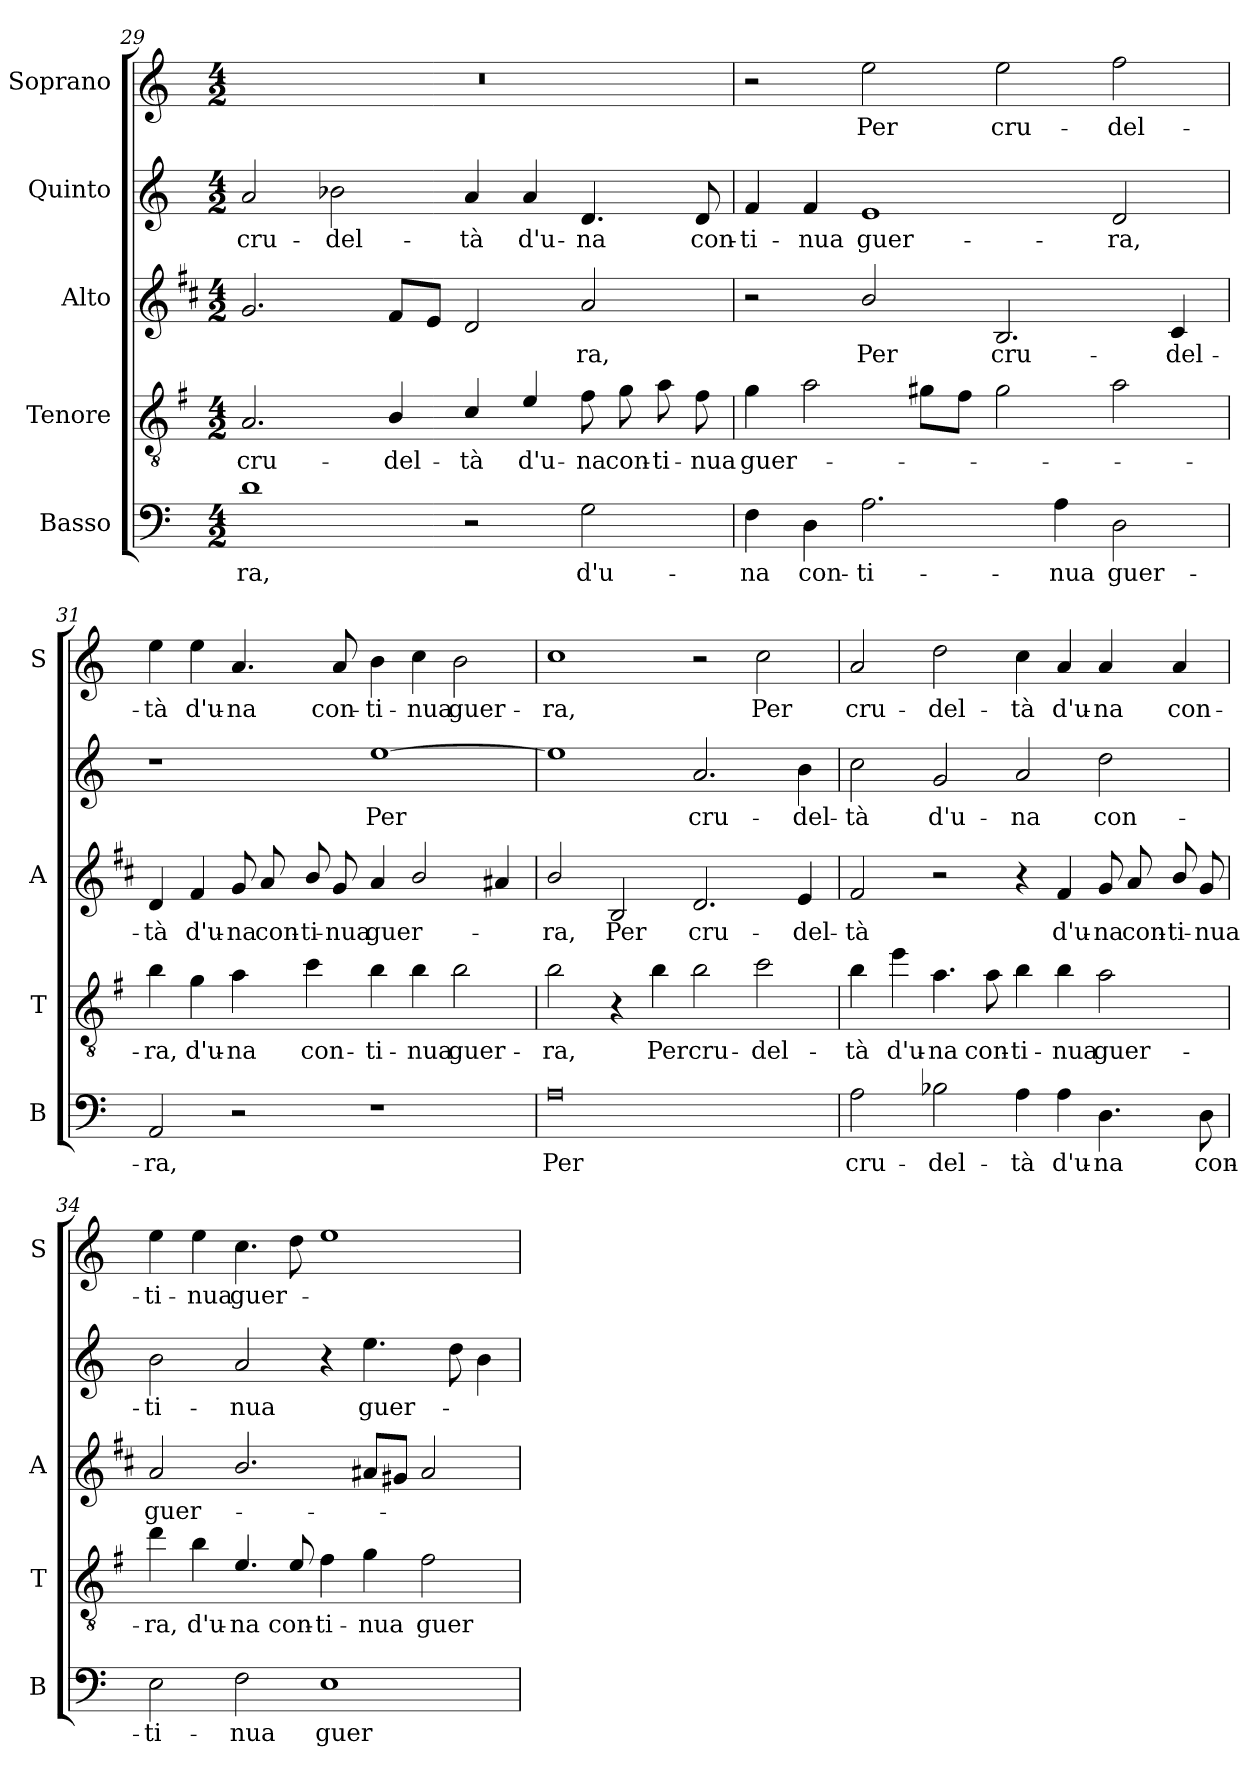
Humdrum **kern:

**kern	**text	**kern	**text	**kern	**text	**kern	**text	**kern	**text
*part5	*part5	*part4	*part4	*part3	*part3	*part2	*part2	*part1	*part1
*staff5	*staff5	*staff4	*staff4	*staff3	*staff3	*staff2	*staff2	*staff1	*staff1
*I"Basso	*	*I"Tenore	*	*I"Alto	*	*I"Quinto	*	*I"Soprano	*
*I'B	*	*I'T	*	*I'A	*	*	*	*I'S	*
*clefF4	*	*clefGv2	*	*clefG2	*	*clefG2	*	*clefG2	*
*	*	*ITrd4c7	*	*ITrd1c2	*	*	*	*	*
*k[]	*	*k[]	*	*k[]	*	*k[]	*	*k[]	*
*C:	*	*C:	*	*C:	*	*C:	*	*C:	*
*M4/2	*	*M4/2	*	*M4/2	*	*M4/2	*	*M4/2	*
=29	=29	=29	=29	=29	=29	=29	=29	=29	=29
!	!LO:LY:b	!	!LO:LY:b	!	!	!	!LO:LY:b	!	!
1d	-ra,	2.D/	cru-	2.f/	.	2a/	cru-	0r	.
!	!	!	!	!	!	!	!LO:LY:b	!	!
.	.	.	.	.	.	2b-X\	-del-	.	.
!	!	!	!LO:LY:b	!	!	!	!	!	!
.	.	4E/	-del-	8e/L	.	.	.	.	.
.	.	.	.	8d/J	.	.	.	.	.
!	!	!	!LO:LY:b	!	!	!	!LO:LY:b	!	!
2r	.	4F/	-tà	2c/	.	4a/	-tà	.	.
!	!	!	!LO:LY:b	!	!	!	!LO:LY:b	!	!
.	.	4A/	d'u-	.	.	4a/	d'u-	.	.
!	!LO:LY:b	!	!LO:LY:b	!	!LO:LY:b	!	!LO:LY:b	!	!
2G\	d'u-	8B\	-na	2g/	-ra,	4.d/	-na	.	.
!	!	!	!LO:LY:b	!	!	!	!	!	!
.	.	8c\	con-	.	.	.	.	.	.
!	!	!	!LO:LY:b	!	!	!	!	!	!
.	.	8d\	-ti-	.	.	.	.	.	.
!	!	!	!LO:LY:b	!	!	!	!LO:LY:b	!	!
.	.	8B\	-nua	.	.	8d/	con-	.	.
=30	=30	=30	=30	=30	=30	=30	=30	=30	=30
!	!LO:LY:b	!	!LO:LY:b	!	!	!	!LO:LY:b	!	!
4F\	-na	4c\	guer-	2r	.	4f/	-ti-	2r	.
!	!LO:LY:b	!	!	!	!	!	!LO:LY:b	!	!
4D\	con-	2d\	.	.	.	4f/	-nua	.	.
!	!LO:LY:b	!	!	!	!LO:LY:b	!	!LO:LY:b	!	!LO:LY:b
2.A\	-ti-	.	.	2a/	Per	1e	guer-	2ee\	Per
.	.	8c#X\L	.	.	.	.	.	.	.
.	.	8B\J	.	.	.	.	.	.	.
!	!	!	!	!	!LO:LY:b	!	!	!	!LO:LY:b
.	.	2c#\	.	2.A/	cru-	.	.	2ee\	cru-
!	!LO:LY:b	!	!	!	!	!	!	!	!
4A\	-nua	.	.	.	.	.	.	.	.
!	!LO:LY:b	!	!	!	!	!	!LO:LY:b	!	!LO:LY:b
2D\	guer-	2d\	.	.	.	2d/	-ra,	2ff\	-del-
!	!	!	!	!	!LO:LY:b	!	!	!	!
.	.	.	.	4B/	-del-	.	.	.	.
!!LO:LB:g=z
=31	=31	=31	=31	=31	=31	=31	=31	=31	=31
!	!LO:LY:b	!	!LO:LY:b	!	!LO:LY:b	!	!	!	!LO:LY:b
2AA/	-ra,	4e\	-ra,	4c/	-tà	1r	.	4ee\	-tà
!	!	!	!LO:LY:b	!	!LO:LY:b	!	!	!	!LO:LY:b
.	.	4c\	d'u-	4e/	d'u-	.	.	4ee\	d'u-
!	!	!	!LO:LY:b	!	!LO:LY:b	!	!	!	!LO:LY:b
2r	.	4d\	-na	8f/	-na	.	.	4.a/	-na
!	!	!	!	!	!LO:LY:b	!	!	!	!
.	.	.	.	8g/	con-	.	.	.	.
!	!	!	!LO:LY:b	!	!LO:LY:b	!	!	!	!
.	.	4f\	con-	8a/	-ti-	.	.	.	.
!	!	!	!	!	!LO:LY:b	!	!	!	!LO:LY:b
.	.	.	.	8f/	-nua	.	.	8a/	con-
!	!	!	!LO:LY:b	!	!LO:LY:b	!	!LO:LY:b	!	!LO:LY:b
1r	.	4e\	-ti-	4g/	guer-	[1ee	Per	4b\	-ti-
!	!	!	!LO:LY:b	!	!	!	!	!	!LO:LY:b
.	.	4e\	-nua	2a/	.	.	.	4cc\	-nua
!	!	!	!LO:LY:b	!	!	!	!	!	!LO:LY:b
.	.	2e\	guer-	.	.	.	.	2b\	guer-
.	.	.	.	4g#X/	.	.	.	.	.
=32	=32	=32	=32	=32	=32	=32	=32	=32	=32
!	!LO:LY:b	!	!LO:LY:b	!	!LO:LY:b	!	!	!	!LO:LY:b
0A	Per	2e\	-ra,	2a/	-ra,	1ee]	.	1cc	-ra,
!	!	!	!	!	!LO:LY:b	!	!	!	!
.	.	4r	.	2A/	Per	.	.	.	.
!	!	!	!LO:LY:b	!	!	!	!	!	!
.	.	4e\	Per	.	.	.	.	.	.
!	!	!	!LO:LY:b	!	!LO:LY:b	!	!LO:LY:b	!	!
.	.	2e\	cru-	2.c/	cru-	2.a/	cru-	2r	.
!	!	!	!LO:LY:b	!	!	!	!	!	!LO:LY:b
.	.	2f\	-del-	.	.	.	.	2cc\	Per
!	!	!	!	!	!LO:LY:b	!	!LO:LY:b	!	!
.	.	.	.	4d/	-del-	4b\	-del-	.	.
=33	=33	=33	=33	=33	=33	=33	=33	=33	=33
!	!LO:LY:b	!	!LO:LY:b	!	!LO:LY:b	!	!LO:LY:b	!	!LO:LY:b
2A\	cru-	4e\	-tà	2e/	-tà	2cc\	-tà	2a/	cru-
!	!	!	!LO:LY:b	!	!	!	!	!	!
.	.	4a\	d'u-	.	.	.	.	.	.
!	!LO:LY:b	!	!LO:LY:b	!	!	!	!LO:LY:b	!	!LO:LY:b
2B-X\	-del-	4.d\	-na	2r	.	2g/	d'u-	2dd\	-del-
!	!	!	!LO:LY:b	!	!	!	!	!	!
.	.	8d\	con-	.	.	.	.	.	.
!	!LO:LY:b	!	!LO:LY:b	!	!	!	!LO:LY:b	!	!LO:LY:b
4A\	-tà	4e\	-ti-	4r	.	2a/	-na	4cc\	-tà
!	!LO:LY:b	!	!LO:LY:b	!	!LO:LY:b	!	!	!	!LO:LY:b
4A\	d'u-	4e\	-nua	4e/	d'u-	.	.	4a/	d'u-
!	!LO:LY:b	!	!LO:LY:b	!	!LO:LY:b	!	!LO:LY:b	!	!LO:LY:b
4.D\	-na	2d\	guer-	8f/	-na	2dd\	con-	4a/	-na
!	!	!	!	!	!LO:LY:b	!	!	!	!
.	.	.	.	8g/	con-	.	.	.	.
!	!	!	!	!	!LO:LY:b	!	!	!	!LO:LY:b
.	.	.	.	8a/	-ti-	.	.	4a/	con-
!	!LO:LY:b	!	!	!	!LO:LY:b	!	!	!	!
8D\	con-	.	.	8f/	-nua	.	.	.	.
=34	=34	=34	=34	=34	=34	=34	=34	=34	=34
!	!LO:LY:b	!	!LO:LY:b	!	!LO:LY:b	!	!LO:LY:b	!	!LO:LY:b
2E\	-ti-	4g\	-ra,	2g/	guer-	2b\	-ti-	4ee\	-ti-
!	!	!	!LO:LY:b	!	!	!	!	!	!LO:LY:b
.	.	4e\	d'u-	.	.	.	.	4ee\	-nua
!	!LO:LY:b	!	!LO:LY:b	!	!	!	!LO:LY:b	!	!LO:LY:b
2F\	-nua	4.A/	-na	2.a/	.	2a/	-nua	4.cc\	guer-
!	!	!	!LO:LY:b	!	!	!	!	!	!
.	.	8A/	con-	.	.	.	.	8dd\	.
!	!LO:LY:b	!	!LO:LY:b	!	!	!	!	!	!
1E	guer-	4B\	-ti-	.	.	4r	.	1ee	.
!	!	!	!LO:LY:b	!	!	!	!LO:LY:b	!	!
.	.	4c\	-nua	8g#X/L	.	4.ee\	guer-	.	.
.	.	.	.	8f#X/J	.	.	.	.	.
!	!	!	!LO:LY:b	!	!	!	!	!	!
.	.	2B\	guer-	2g#/	.	.	.	.	.
.	.	.	.	.	.	8dd\	.	.	.
.	.	.	.	.	.	4b\	.	.	.
=	=	=	=	=	=	=	=	=	=
*-	*-	*-	*-	*-	*-	*-	*-	*-	*-
